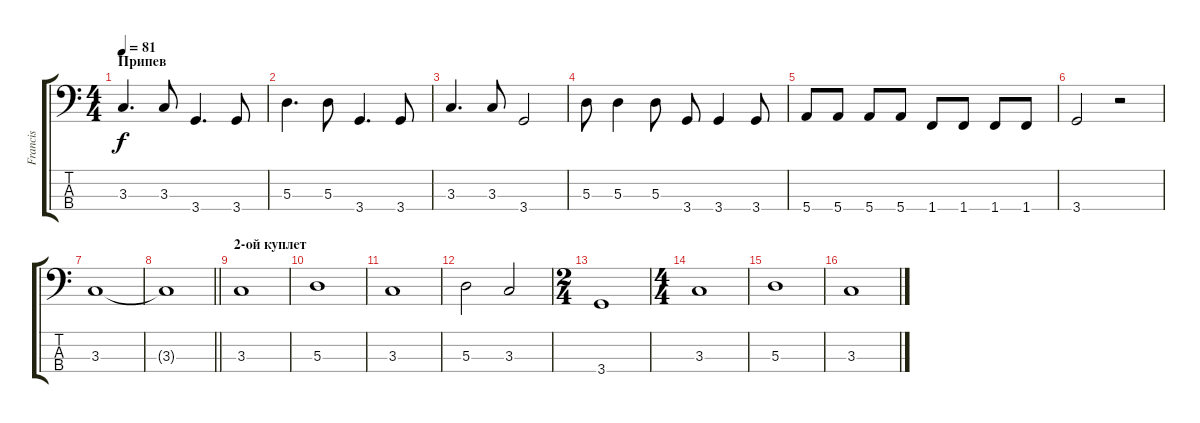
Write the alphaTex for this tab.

\track ("Francis" "Francis") {instrument electricbassfinger}
\staff {score tabs}
\tuning (G2 D2 A1 E1) {hide}
\ts (4 4)
\section ("" "Припев")
\tempo 81
\clef f4
\ks c
3.3.4{d dy f} 3.3.8 3.4.4{d} 3.4.8 |
5.3.4{d} 5.3.8 3.4.4{d} 3.4.8 |
3.3.4{d} 3.3.8 3.4.2 |
5.3.8 5.3.4 5.3.8 3.4.8 3.4.4 3.4.8 |
5.4.8 5.4.8 5.4.8 5.4.8 1.4.8 1.4.8 1.4.8 1.4.8 |
3.4.2 r.2 |
3.3.1 |
\barLineRight lightlight
3.3{t}.1 |
\section ("" "2-ой куплет")
3.3.1 |
5.3.1 |
3.3.1 |
5.3.2 3.3.2 |
\ts (2 4)
3.4.1 |
\ts (4 4)
3.3.1 |
5.3.1 |
3.3.1
